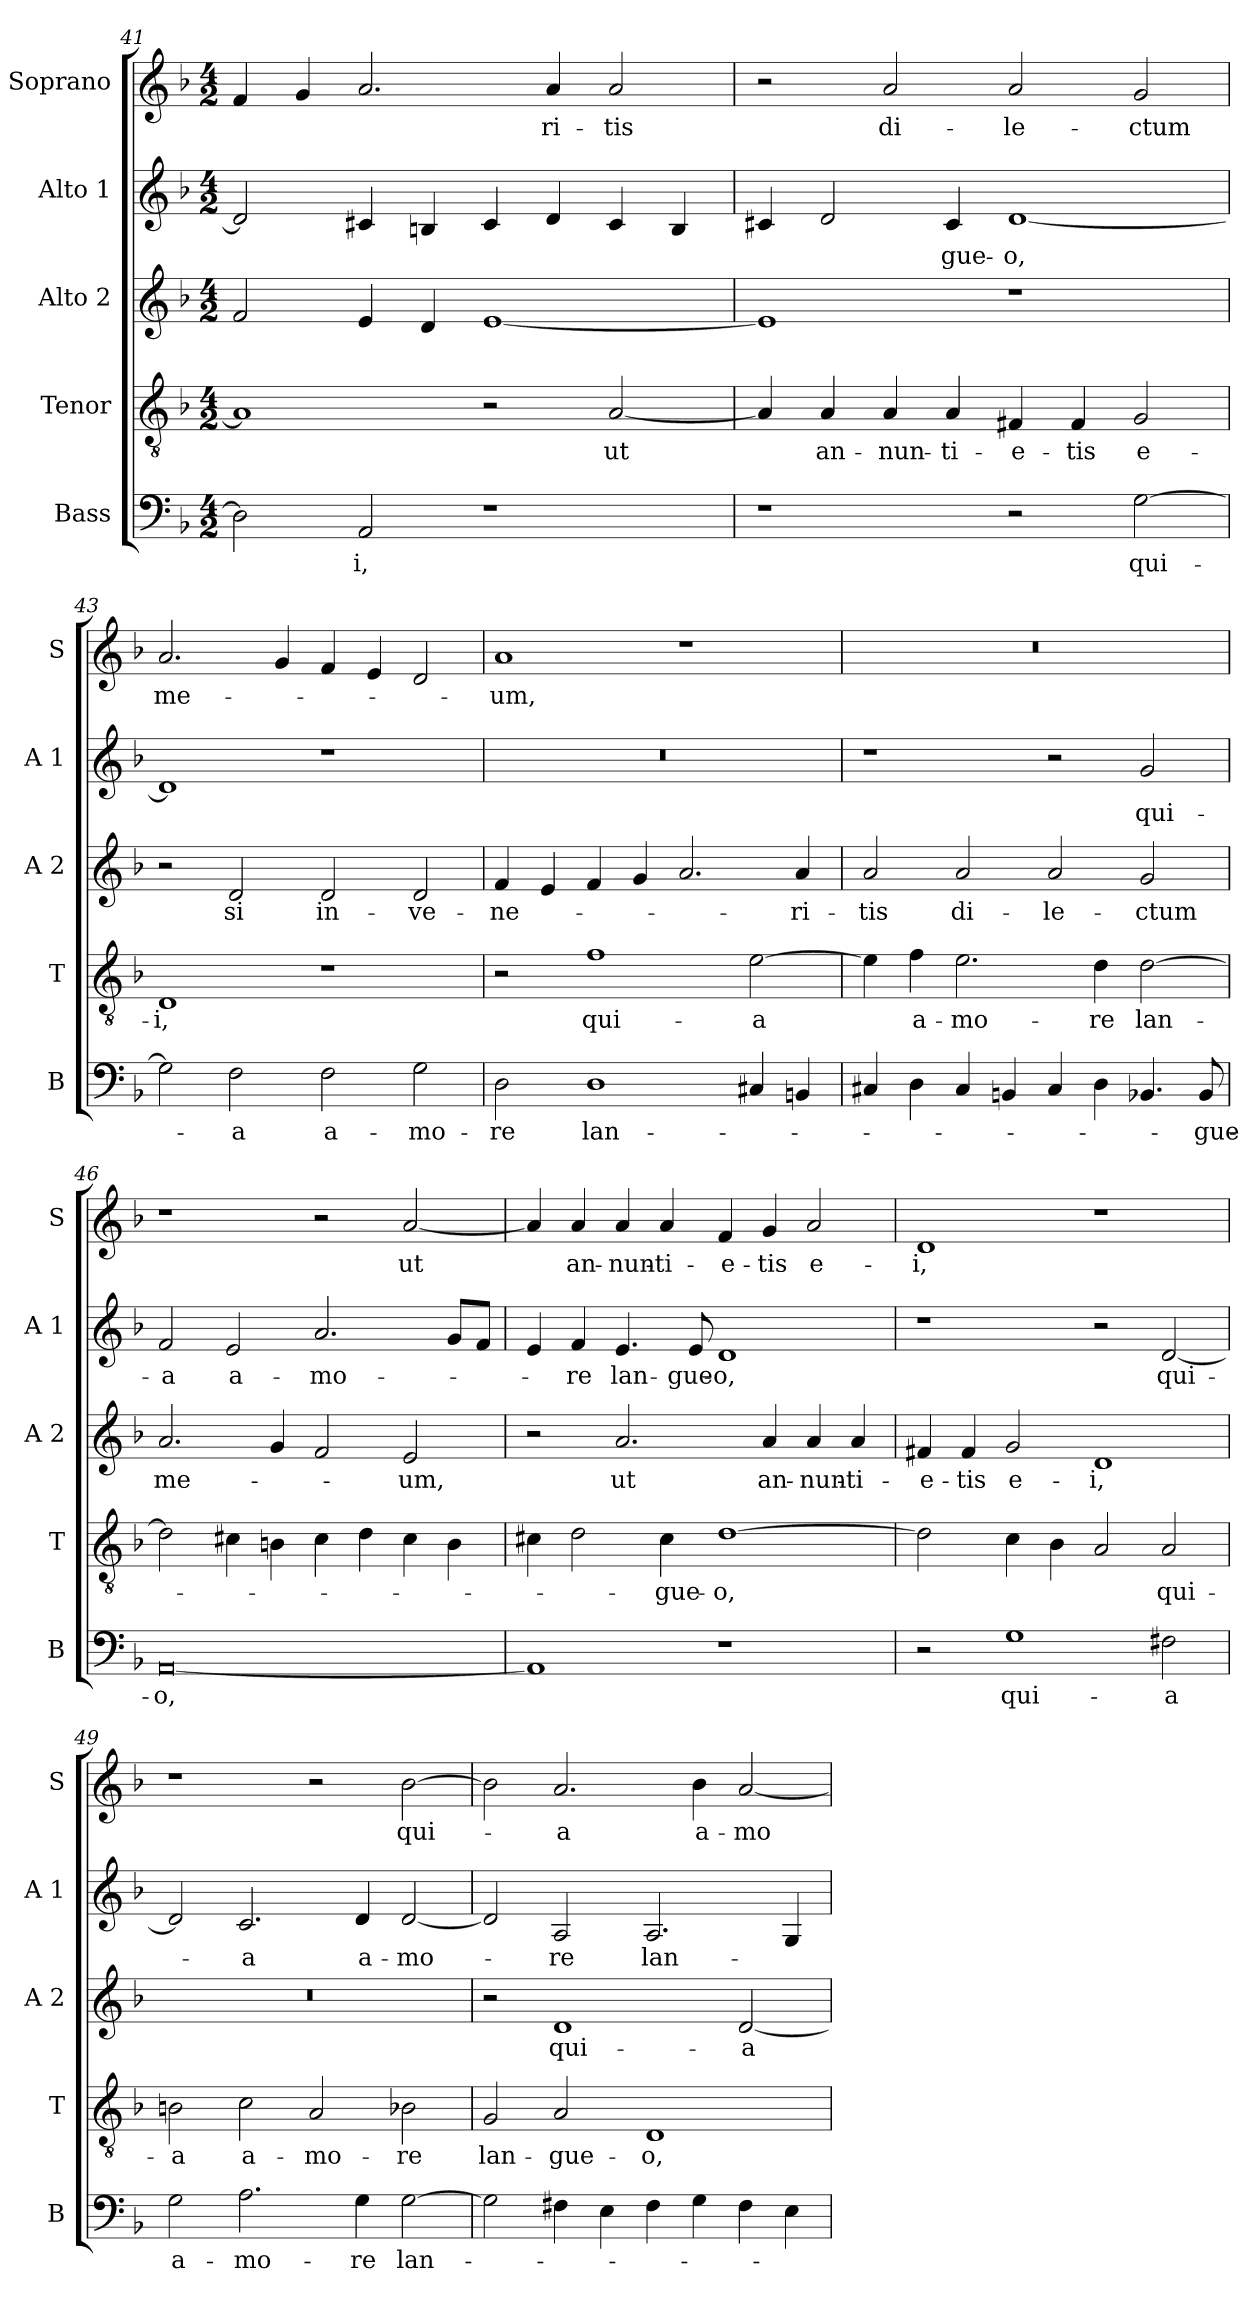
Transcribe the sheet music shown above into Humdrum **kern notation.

**kern	**text	**kern	**text	**kern	**text	**kern	**text	**kern	**text
*part5	*part5	*part4	*part4	*part3	*part3	*part2	*part2	*part1	*part1
*staff5	*staff5	*staff4	*staff4	*staff3	*staff3	*staff2	*staff2	*staff1	*staff1
*I"Bass	*	*I"Tenor	*	*I"Alto 2	*	*I"Alto 1	*	*I"Soprano	*
*I'B	*	*I'T	*	*I'A 2	*	*I'A 1	*	*I'S	*
*clefF4	*	*clefGv2	*	*clefG2	*	*clefG2	*	*clefG2	*
*k[b-]	*	*k[b-]	*	*k[b-]	*	*k[b-]	*	*k[b-]	*
*F:	*	*F:	*	*F:	*	*F:	*	*F:	*
*M4/2	*	*M4/2	*	*M4/2	*	*M4/2	*	*M4/2	*
=41	=41	=41	=41	=41	=41	=41	=41	=41	=41
2D\]	.	1A]	.	2f/	.	2d/]	.	4f/	.
.	.	.	.	.	.	.	.	4g/	.
!	!LO:LY:b	!	!	!	!	!	!	!	!
2AA/	-i,	.	.	4e/	.	4c#X/	.	2.a/	.
.	.	.	.	4d/	.	4Bn/	.	.	.
1r	.	2r	.	[1e	.	4c#/	.	.	.
!	!	!	!	!	!	!	!	!	!LO:LY:b
.	.	.	.	.	.	4d/	.	4a/	-ri-
!	!	!	!LO:LY:b	!	!	!	!	!	!LO:LY:b
.	.	[2A/	ut	.	.	4c#/	.	2a/	-tis
.	.	.	.	.	.	4B/	.	.	.
=42	=42	=42	=42	=42	=42	=42	=42	=42	=42
1r	.	4A/]	.	1e]	.	4c#X/	.	2r	.
!	!	!	!LO:LY:b	!	!	!	!	!	!
.	.	4A/	an-	.	.	2d/	.	.	.
!	!	!	!LO:LY:b	!	!	!	!	!	!LO:LY:b
.	.	4A/	-nun-	.	.	.	.	2a/	di-
!	!	!	!LO:LY:b	!	!	!	!LO:LY:b	!	!
.	.	4A/	-ti-	.	.	4c#/	-gue-	.	.
!	!	!	!LO:LY:b	!	!	!	!LO:LY:b	!	!LO:LY:b
2r	.	4F#X/	-e-	1r	.	[1d	-o,	2a/	-le-
!	!	!	!LO:LY:b	!	!	!	!	!	!
.	.	4F#/	-tis	.	.	.	.	.	.
!	!LO:LY:b	!	!LO:LY:b	!	!	!	!	!	!LO:LY:b
[2G\	qui-	2G/	e-	.	.	.	.	2g/	-ctum
!!LO:PB:g=z
=43	=43	=43	=43	=43	=43	=43	=43	=43	=43
!	!	!	!LO:LY:b	!	!	!	!	!	!LO:LY:b
2G\]	.	1D	-i,	2r	.	1d]	.	2.a/	me-
!	!LO:LY:b	!	!	!	!LO:LY:b	!	!	!	!
2F\	-a	.	.	2d/	si	.	.	.	.
.	.	.	.	.	.	.	.	4g/	.
!	!LO:LY:b	!	!	!	!LO:LY:b	!	!	!	!
2F\	a-	1r	.	2d/	in-	1r	.	4f/	.
.	.	.	.	.	.	.	.	4e/	.
!	!LO:LY:b	!	!	!	!LO:LY:b	!	!	!	!
2G\	-mo-	.	.	2d/	-ve-	.	.	2d/	.
=44	=44	=44	=44	=44	=44	=44	=44	=44	=44
!	!LO:LY:b	!	!	!	!LO:LY:b	!	!	!	!LO:LY:b
2D\	-re	2r	.	4f/	-ne-	0r	.	1a	-um,
.	.	.	.	4e/	.	.	.	.	.
!	!LO:LY:b	!	!LO:LY:b	!	!	!	!	!	!
1D	lan-	1f	qui-	4f/	.	.	.	.	.
.	.	.	.	4g/	.	.	.	.	.
.	.	.	.	2.a/	.	.	.	1r	.
!	!	!	!LO:LY:b	!	!	!	!	!	!
4C#X/	.	[2e\	-a	.	.	.	.	.	.
!	!	!	!	!	!LO:LY:b	!	!	!	!
4BBn/	.	.	.	4a/	-ri-	.	.	.	.
=45	=45	=45	=45	=45	=45	=45	=45	=45	=45
!	!	!	!	!	!LO:LY:b	!	!	!	!
4C#X/	.	4e\]	.	2a/	-tis	1r	.	0r	.
!	!	!	!LO:LY:b	!	!	!	!	!	!
4D\	.	4f\	a-	.	.	.	.	.	.
!	!	!	!LO:LY:b	!	!LO:LY:b	!	!	!	!
4C#/	.	2.e\	-mo-	2a/	di-	.	.	.	.
4BBn/	.	.	.	.	.	.	.	.	.
!	!	!	!	!	!LO:LY:b	!	!	!	!
4C#/	.	.	.	2a/	-le-	2r	.	.	.
!	!	!	!LO:LY:b	!	!	!	!	!	!
4D\	.	4d\	-re	.	.	.	.	.	.
!	!	!	!LO:LY:b	!	!LO:LY:b	!	!LO:LY:b	!	!
4.BB-X/	.	[2d\	lan-	2g/	-ctum	2g/	qui-	.	.
!	!LO:LY:b	!	!	!	!	!	!	!	!
8BB-/	-gue-	.	.	.	.	.	.	.	.
!!LO:LB:g=z
=46	=46	=46	=46	=46	=46	=46	=46	=46	=46
!	!LO:LY:b	!	!	!	!LO:LY:b	!	!LO:LY:b	!	!
[0AA	-o,	2d\]	.	2.a/	me-	2f/	-a	1r	.
!	!	!	!	!	!	!	!LO:LY:b	!	!
.	.	4c#X\	.	.	.	2e/	a-	.	.
.	.	4Bn\	.	4g/	.	.	.	.	.
!	!	!	!	!	!	!	!LO:LY:b	!	!
.	.	4c#\	.	2f/	.	2.a/	-mo-	2r	.
.	.	4d\	.	.	.	.	.	.	.
!	!	!	!	!	!LO:LY:b	!	!	!	!LO:LY:b
.	.	4c#\	.	2e/	-um,	.	.	[2a/	ut
.	.	4B\	.	.	.	8g/L	.	.	.
.	.	.	.	.	.	8f/J	.	.	.
=47	=47	=47	=47	=47	=47	=47	=47	=47	=47
1AA]	.	4c#X\	.	2r	.	4e/	.	4a/]	.
!	!	!	!	!	!	!	!LO:LY:b	!	!LO:LY:b
.	.	2d\	.	.	.	4f/	-re	4a/	an-
!	!	!	!	!	!LO:LY:b	!	!LO:LY:b	!	!LO:LY:b
.	.	.	.	2.a/	ut	4.e/	lan-	4a/	-nun-
!	!	!	!LO:LY:b	!	!	!	!	!	!LO:LY:b
.	.	4c#\	-gue-	.	.	.	.	4a/	-ti-
!	!	!	!	!	!	!	!LO:LY:b	!	!
.	.	.	.	.	.	8e/	-gue-	.	.
!	!	!	!LO:LY:b	!	!	!	!LO:LY:b	!	!LO:LY:b
1r	.	[1d	-o,	.	.	1d	-o,	4f/	-e-
!	!	!	!	!	!LO:LY:b	!	!	!	!LO:LY:b
.	.	.	.	4a/	an-	.	.	4g/	-tis
!	!	!	!	!	!LO:LY:b	!	!	!	!LO:LY:b
.	.	.	.	4a/	-nun-	.	.	2a/	e-
!	!	!	!	!	!LO:LY:b	!	!	!	!
.	.	.	.	4a/	-ti-	.	.	.	.
=48	=48	=48	=48	=48	=48	=48	=48	=48	=48
!	!	!	!	!	!LO:LY:b	!	!	!	!LO:LY:b
2r	.	2d\]	.	4f#X/	-e-	1r	.	1d	-i,
!	!	!	!	!	!LO:LY:b	!	!	!	!
.	.	.	.	4f#/	-tis	.	.	.	.
!	!LO:LY:b	!	!	!	!LO:LY:b	!	!	!	!
1G	qui-	4c\	.	2g/	e-	.	.	.	.
.	.	4B-\	.	.	.	.	.	.	.
!	!	!	!	!	!LO:LY:b	!	!	!	!
.	.	2A/	.	1d	-i,	2r	.	1r	.
!	!LO:LY:b	!	!LO:LY:b	!	!	!	!LO:LY:b	!	!
2F#X\	-a	2A/	qui-	.	.	[2d/	qui-	.	.
!!LO:LB:g=z
=49	=49	=49	=49	=49	=49	=49	=49	=49	=49
!	!LO:LY:b	!	!LO:LY:b	!	!	!	!	!	!
2G\	a-	2Bn\	-a	0r	.	2d/]	.	1r	.
!	!LO:LY:b	!	!LO:LY:b	!	!	!	!LO:LY:b	!	!
2.A\	-mo-	2c\	a-	.	.	2.c/	-a	.	.
!	!	!	!LO:LY:b	!	!	!	!	!	!
.	.	2A/	-mo-	.	.	.	.	2r	.
!	!LO:LY:b	!	!	!	!	!	!LO:LY:b	!	!
4G\	-re	.	.	.	.	4d/	a-	.	.
!	!LO:LY:b	!	!LO:LY:b	!	!	!	!LO:LY:b	!	!LO:LY:b
[2G\	lan-	2B-X\	-re	.	.	[2d/	-mo-	[2b-\	qui-
=50	=50	=50	=50	=50	=50	=50	=50	=50	=50
!	!	!	!LO:LY:b	!	!	!	!	!	!
2G\]	.	2G/	lan-	2r	.	2d/]	.	2b-\]	.
!	!	!	!LO:LY:b	!	!LO:LY:b	!	!LO:LY:b	!	!LO:LY:b
4F#X\	.	2A/	-gue-	1d	qui-	2A/	-re	2.a/	-a
4E\	.	.	.	.	.	.	.	.	.
!	!	!	!LO:LY:b	!	!	!	!LO:LY:b	!	!
4F#\	.	1D	-o,	.	.	2.A/	lan-	.	.
!	!	!	!	!	!	!	!	!	!LO:LY:b
4G\	.	.	.	.	.	.	.	4b-\	a-
!	!	!	!	!	!LO:LY:b	!	!	!	!LO:LY:b
4F#\	.	.	.	[2d/	-a	.	.	[2a/	-mo-
4E\	.	.	.	.	.	4G/	.	.	.
=	=	=	=	=	=	=	=	=	=
*-	*-	*-	*-	*-	*-	*-	*-	*-	*-
